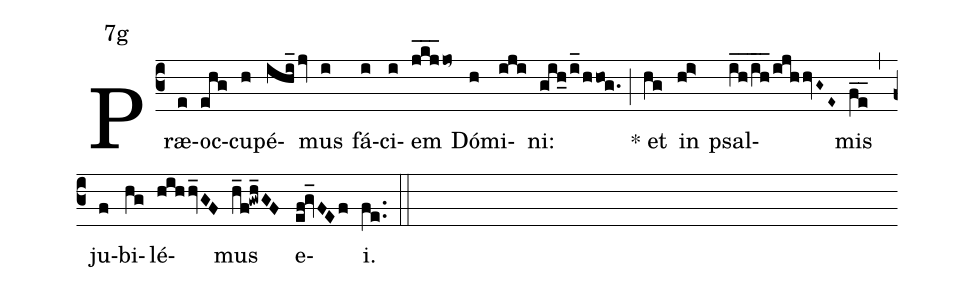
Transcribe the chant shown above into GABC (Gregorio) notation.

mode:7g;
%%
(c3) Præ(e)oc(ehg)cu(h)pé(ihi_/jv)mus(i) fá(i)ci(i)em(jkj___jo~) Dó(h)mi(iji)ni:(gih_0/i_/hhog.) (;) <sp>*</sp> et(hg) in(hi>) psal(ih__/ih__/ijh/hvG~E~)mis(fe__) (,) ju(f)bi(hg)lé(hih/hv_GF)mus(h_f!gwh_GF) e(ef@gv_FEf)i.(fe..) (::)
